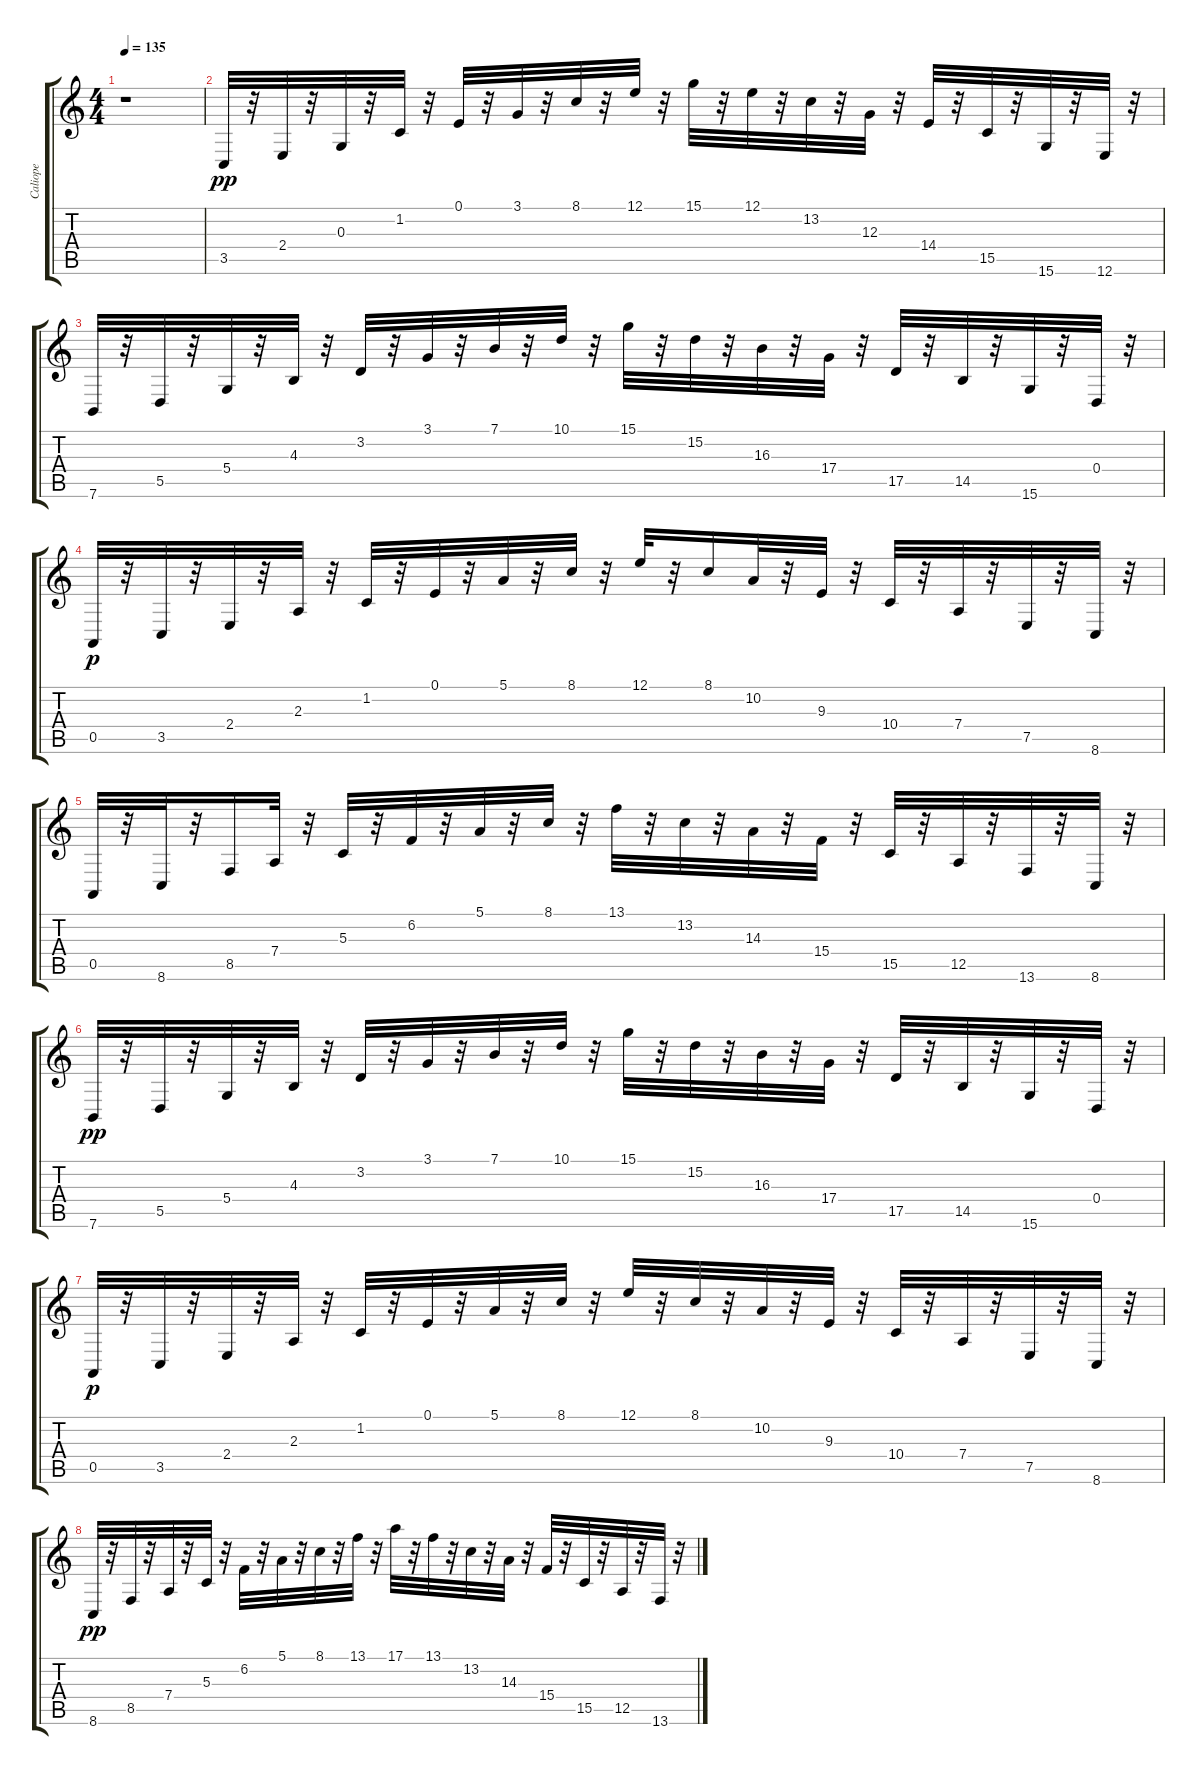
\track ("Caliope" "Caliope") {instrument lead3calliope}
\staff {score tabs}
\tuning (E4 B3 G3 D3 A2 E2) {hide}
\ts (4 4)
\tempo 135
\clef g2
\ks c
r.1{dy mf} |
3.5.32{dy pp} r.32 2.4.32 r.32 0.3.32 r.32 1.2.32 r.32 0.1.32 r.32 3.1.32 r.32 8.1.32 r.32 12.1.32 r.32 15.1.32 r.32 12.1.32 r.32 13.2.32 r.32 12.3.32 r.32 14.4.32 r.32 15.5.32 r.32 15.6.32 r.32 12.6.32 r.32 |
7.6.32 r.32 5.5.32 r.32 5.4.32 r.32 4.3.32 r.32 3.2.32 r.32 3.1.32 r.32 7.1.32 r.32 10.1.32 r.32 15.1.32 r.32 15.2.32 r.32 16.3.32 r.32 17.4.32 r.32 17.5.32 r.32 14.5.32 r.32 15.6.32 r.32 0.4.32 r.32 |
0.5.32{dy p} r.32 3.5.32 r.32 2.4.32 r.32 2.3.32 r.32 1.2.32 r.32 0.1.32 r.32 5.1.32 r.32 8.1.32 r.32 12.1.32 r.32 8.1.16 10.2.32 r.32 9.3.32 r.32 10.4.32 r.32 7.4.32 r.32 7.5.32 r.32 8.6.32 r.32 |
0.5.32 r.32 8.6.32 r.32 8.5.16 7.4.32 r.32 5.3.32 r.32 6.2.32 r.32 5.1.32 r.32 8.1.32 r.32 13.1.32 r.32 13.2.32 r.32 14.3.32 r.32 15.4.32 r.32 15.5.32 r.32 12.5.32 r.32 13.6.32 r.32 8.6.32 r.32 |
7.6.32{dy pp} r.32 5.5.32 r.32 5.4.32 r.32 4.3.32 r.32 3.2.32 r.32 3.1.32 r.32 7.1.32 r.32 10.1.32 r.32 15.1.32 r.32 15.2.32 r.32 16.3.32 r.32 17.4.32 r.32 17.5.32 r.32 14.5.32 r.32 15.6.32 r.32 0.4.32 r.32 |
0.5.32{dy p} r.32 3.5.32 r.32 2.4.32 r.32 2.3.32 r.32 1.2.32 r.32 0.1.32 r.32 5.1.32 r.32 8.1.32 r.32 12.1.32 r.32 8.1.32 r.32 10.2.32 r.32 9.3.32 r.32 10.4.32 r.32 7.4.32 r.32 7.5.32 r.32 8.6.32 r.32 |
8.6.32{dy pp} r.32 8.5.32 r.32 7.4.32 r.32 5.3.32 r.32 6.2.32 r.32 5.1.32 r.32 8.1.32 r.32 13.1.32 r.32 17.1.32 r.32 13.1.32 r.32 13.2.32 r.32 14.3.32 r.32 15.4.32 r.32 15.5.32 r.32 12.5.32 r.32 13.6.32 r.32
